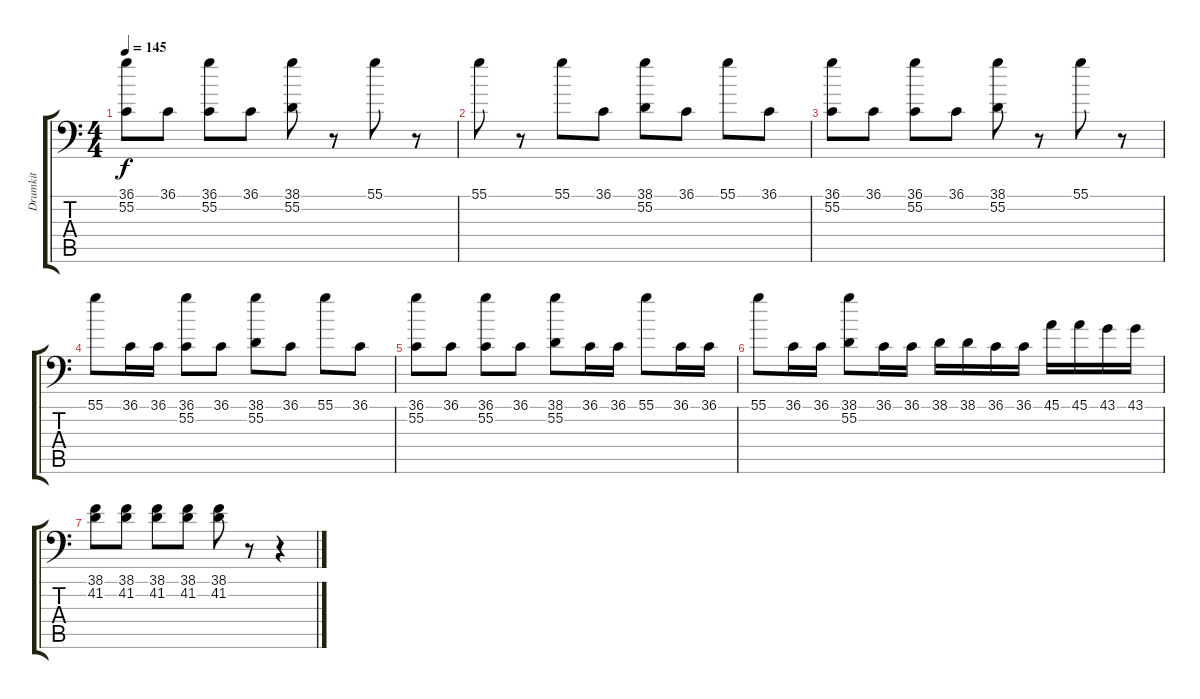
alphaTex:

\track ("Drumkit" "Drumkit") {instrument acousticgrandpiano}
\staff {score tabs}
\tuning (C-1 C-1 C-1 C-1 C-1 C-1) {hide}
\ts (4 4)
\tempo 145
\clef f4
\ks c
(36.1 55.2).8{dy f} 36.1.8 (36.1 55.2).8 36.1.8 (38.1 55.2).8 r.8 55.1.8 r.8 |
55.1.8 r.8 55.1.8 36.1.8 (38.1 55.2).8 36.1.8 55.1.8 36.1.8 |
(36.1 55.2).8 36.1.8 (36.1 55.2).8 36.1.8 (38.1 55.2).8 r.8 55.1.8 r.8 |
55.1.8 36.1.16 36.1.16 (36.1 55.2).8 36.1.8 (38.1 55.2).8 36.1.8 55.1.8 36.1.8 |
(36.1 55.2).8 36.1.8 (36.1 55.2).8 36.1.8 (38.1 55.2).8 36.1.16 36.1.16 55.1.8 36.1.16 36.1.16 |
55.1.8 36.1.16 36.1.16 (38.1 55.2).8 36.1.16 36.1.16 38.1.16 38.1.16 36.1.16 36.1.16 45.1.16 45.1.16 43.1.16 43.1.16 |
(38.1 41.2).8 (38.1 41.2).8 (38.1 41.2).8 (38.1 41.2).8 (38.1 41.2).8 r.8 r.4
